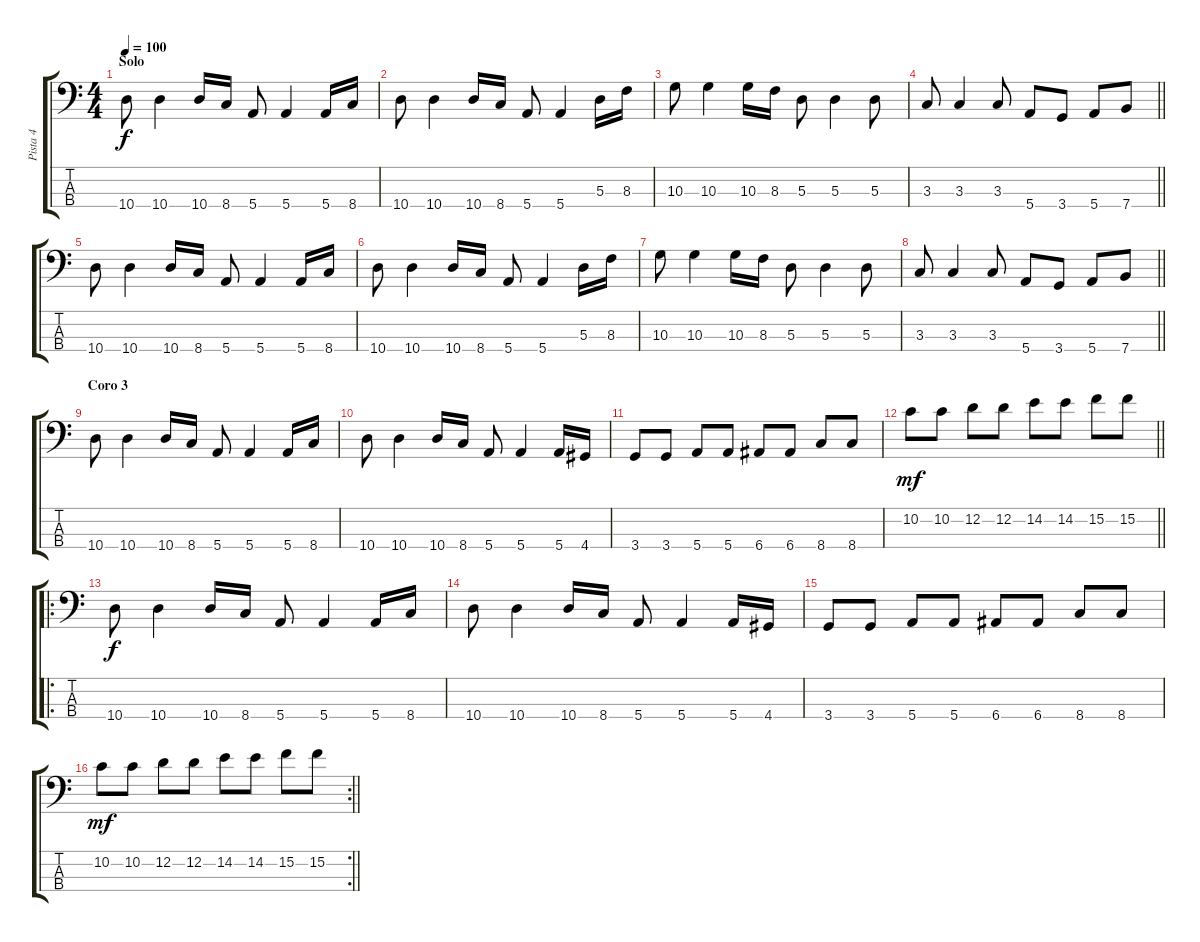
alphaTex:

\track ("Pista 4" "Pista 4") {instrument electricbassfinger}
\staff {score tabs}
\tuning (G2 D2 A1 E1) {hide}
\ts (4 4)
\section ("" "Solo")
\tempo 100
\clef f4
\ks c
10.4.8{dy f} 10.4.4 10.4.16 8.4.16 5.4.8 5.4.4 5.4.16 8.4.16 |
10.4.8 10.4.4 10.4.16 8.4.16 5.4.8 5.4.4 5.3.16 8.3.16 |
10.3.8 10.3.4 10.3.16 8.3.16 5.3.8 5.3.4 5.3.8 |
\barLineRight lightlight
3.3.8 3.3.4 3.3.8 5.4.8 3.4.8 5.4.8 7.4.8 |
10.4.8 10.4.4 10.4.16 8.4.16 5.4.8 5.4.4 5.4.16 8.4.16 |
10.4.8 10.4.4 10.4.16 8.4.16 5.4.8 5.4.4 5.3.16 8.3.16 |
10.3.8 10.3.4 10.3.16 8.3.16 5.3.8 5.3.4 5.3.8 |
\barLineRight lightlight
3.3.8 3.3.4 3.3.8 5.4.8 3.4.8 5.4.8 7.4.8 |
\section ("" "Coro 3")
10.4.8 10.4.4 10.4.16 8.4.16 5.4.8 5.4.4 5.4.16 8.4.16 |
10.4.8 10.4.4 10.4.16 8.4.16 5.4.8 5.4.4 5.4.16 4.4.16 |
3.4.8 3.4.8 5.4.8 5.4.8 6.4.8 6.4.8 8.4.8 8.4.8 |
\barLineRight lightlight
10.2.8{dy mf} 10.2.8 12.2.8 12.2.8 14.2.8 14.2.8 15.2.8 15.2.8 |
\ro
10.4.8{dy f} 10.4.4 10.4.16 8.4.16 5.4.8 5.4.4 5.4.16 8.4.16 |
10.4.8 10.4.4 10.4.16 8.4.16 5.4.8 5.4.4 5.4.16 4.4.16 |
3.4.8 3.4.8 5.4.8 5.4.8 6.4.8 6.4.8 8.4.8 8.4.8 |
\rc 2
\barLineRight lightlight
10.2.8{dy mf} 10.2.8 12.2.8 12.2.8 14.2.8 14.2.8 15.2.8 15.2.8
